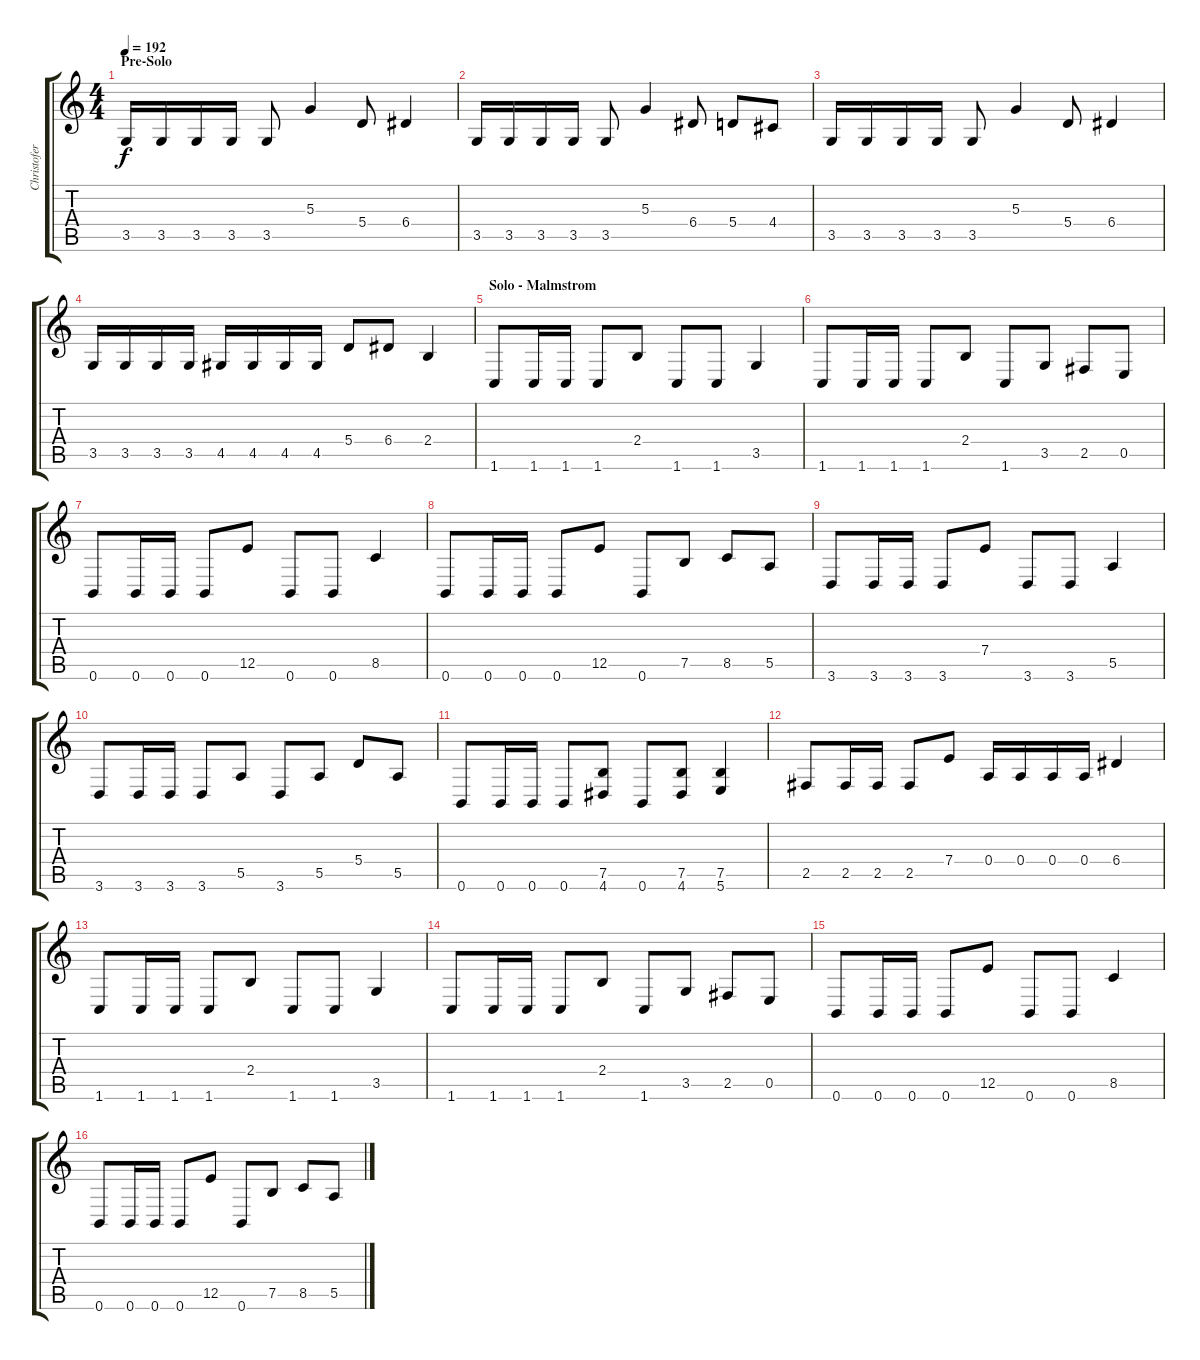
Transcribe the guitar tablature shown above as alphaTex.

\track ("Christofer" "Christofer") {instrument distortionguitar}
\staff {score tabs}
\tuning (B3 Gb3 D3 A2 E2 B1) {hide}
\ts (4 4)
\section ("" "Pre-Solo")
\tempo 192
\clef g2
\ks c
3.5.16{dy f} 3.5.16 3.5.16 3.5.16 3.5.8 5.3.4 5.4.8 6.4.4 |
3.5.16 3.5.16 3.5.16 3.5.16 3.5.8 5.3.4 6.4.8 5.4.8 4.4.8 |
3.5.16 3.5.16 3.5.16 3.5.16 3.5.8 5.3.4 5.4.8 6.4.4 |
3.5.16 3.5.16 3.5.16 3.5.16 4.5.16 4.5.16 4.5.16 4.5.16 5.4.8 6.4.8 2.4.4 |
\section ("" "Solo - Malmstrom")
1.6.8 1.6.16 1.6.16 1.6.8 2.4.8 1.6.8 1.6.8 3.5.4 |
1.6.8 1.6.16 1.6.16 1.6.8 2.4.8 1.6.8 3.5.8 2.5.8 0.5.8 |
0.6.8 0.6.16 0.6.16 0.6.8 12.5.8 0.6.8 0.6.8 8.5.4 |
0.6.8 0.6.16 0.6.16 0.6.8 12.5.8 0.6.8 7.5.8 8.5.8 5.5.8 |
3.6.8 3.6.16 3.6.16 3.6.8 7.4.8 3.6.8 3.6.8 5.5.4 |
3.6.8 3.6.16 3.6.16 3.6.8 5.5.8 3.6.8 5.5.8 5.4.8 5.5.8 |
0.6.8 0.6.16 0.6.16 0.6.8 (7.5 4.6).8 0.6.8 (7.5 4.6).8 (7.5 5.6).4 |
2.5.8 2.5.16 2.5.16 2.5.8 7.4.8 0.4.16 0.4.16 0.4.16 0.4.16 6.4.4 |
1.6.8 1.6.16 1.6.16 1.6.8 2.4.8 1.6.8 1.6.8 3.5.4 |
1.6.8 1.6.16 1.6.16 1.6.8 2.4.8 1.6.8 3.5.8 2.5.8 0.5.8 |
0.6.8 0.6.16 0.6.16 0.6.8 12.5.8 0.6.8 0.6.8 8.5.4 |
0.6.8 0.6.16 0.6.16 0.6.8 12.5.8 0.6.8 7.5.8 8.5.8 5.5.8
